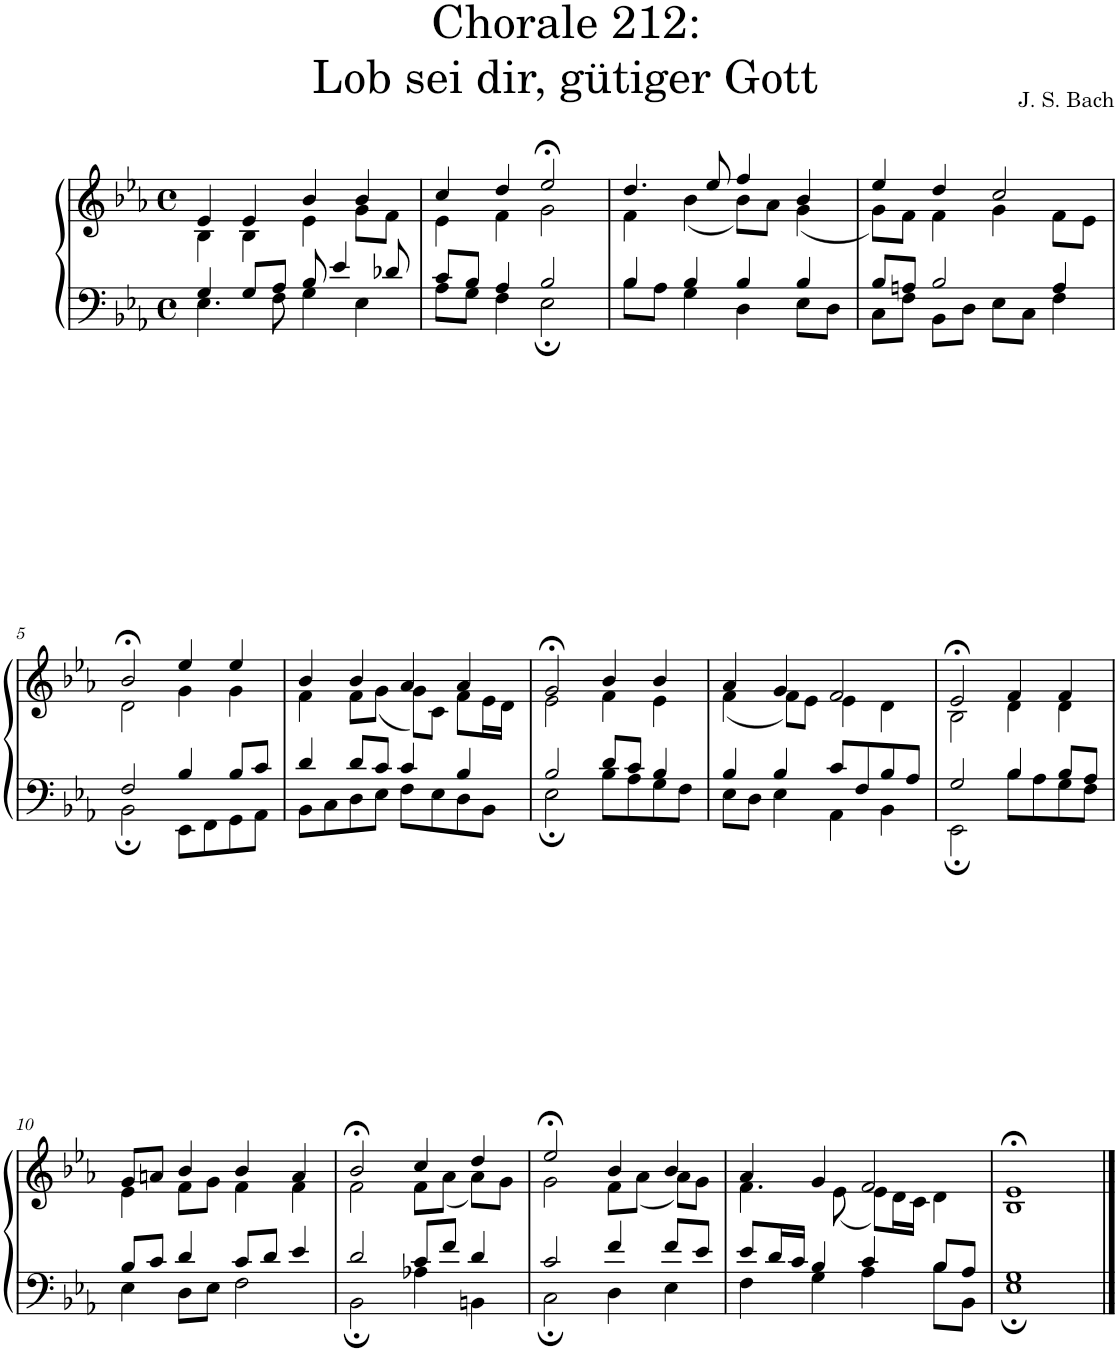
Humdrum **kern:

**kern	**kern
*part1	*part1
*staff2	*staff1
*I"S,A	*
*clefF4	*clefG2
*k[b-e-a-]	*k[b-e-a-]
*M4/4	*M4/4
*met(c)	*met(c)
=1	=1
*^	*^
4G/	4.E-\	4e-/	4B-\
8G/L	.	4e-/	4B-\
8A-/J	8F\	.	.
8B-/	4G\	4b-/	4e-\
4e-/	.	.	.
.	4E-\	4b-/	8g\L
8d-X/	.	.	8f\J
=2	=2	=2	=2
8c/L	8A-\L	4cc/	4e-\
8B-/J	8G\J	.	.
4A-/	4F\	4dd/	4f\
2B-/	2E-;\	2ee-;</	2g\
=3	=3	=3	=3
4B-/	8B-\L	4.dd/	4f\
.	8A-\J	.	.
4B-/	4G\	.	(<4b-\
.	.	8ee-/	.
4B-/	4D\	4ff/	8b-\L)
.	.	.	8a-\J
4B-/	8E-\L	4b-/	(<4g\
.	8D\J	.	.
=4	=4	=4	=4
8B-/L	8C\L	4ee-/	8g\L)
8An/J	8F\J	.	8f\J
2B-/	8BB-\L	4dd/	4f\
.	8D\J	.	.
.	8E-\L	2cc/	4g\
.	8C\J	.	.
4A/	4F\	.	8f\L
.	.	.	8e-\J
!!LO:LB:g=z	!!
=5	=5	=5	=5
2F/	2BB-;\	2b-;</	2d\
4B-/	8EE-\L	4ee-/	4g\
.	8FF\	.	.
8B-/L	8GG\	4ee-/	4g\
8c/J	8AA-\J	.	.
=6	=6	=6	=6
4d/	8BB-\L	4b-/	4f\
.	8C\	.	.
8d/L	8D\	4b-/	8f\L
8c/J	8E-\J	.	(<8g\J
4c/	8F\L	4a-/	8g\L)
.	8E-\	.	8c\J
4B-/	8D\	4a-/	8f\L
.	8BB-\J	.	16e-\L
.	.	.	16d\JJ
=7	=7	=7	=7
2B-/	2E-;\	2g;</	2e-\
8d/L	8B-\L	4b-/	4f\
8c/J	8A-\	.	.
4B-/	8G\	4b-/	4e-\
.	8F\J	.	.
=8	=8	=8	=8
4B-/	8E-\L	4a-/	(<4f\
.	8D\J	.	.
4B-/	4E-\	4g/	8f\L)
.	.	.	8e-\J
8c/L	4AA-\	2f/	4e-\
8F/	.	.	.
8B-/	4BB-\	.	4d\
8A-/J	.	.	.
=9	=9	=9	=9
2G/	2EE-;\	2e-;</	2B-\
4B-/	8B-\L	4f/	4d\
.	8A-\	.	.
8B-/L	8G\	4f/	4d\
8A-/J	8F\J	.	.
!!LO:LB:g=z	!!
=10	=10	=10	=10
8B-/L	4E-\	8g/L	4e-\
8c/J	.	8an/J	.
4d/	8D\L	4b-/	8f\L
.	8E-\J	.	8g\J
8c/L	2F\	4b-/	4f\
8d/J	.	.	.
4e-/	.	4a/	4f\
=11	=11	=11	=11
2d/	2BB-;\	2b-;</	2f\
8c/L	4A-X\	4cc/	8f\L
8f/J	.	.	(<8a-\J
4d/	4BBn\	4dd/	8a-\L)
.	.	.	8g\J
=12	=12	=12	=12
2c/	2C;\	2ee-;</	2g\
4f/	4D\	4b-/	8f\L
.	.	.	(<8a-\J
8f/L	4E-\	4b-/	8a-\L)
8e-/J	.	.	8g\J
=13	=13	=13	=13
8e-/L	4F\	4a-/	4.f\
16d/L	.	.	.
16c/JJ	.	.	.
4B-/	4G\	4g/	.
.	.	.	(<8e-\
4c/	4A-\	2f/	8e-\L)
.	.	.	16d\L
.	.	.	16c\JJ
8B-/L	8B-\L	.	4d\
8A-/J	8BB-\J	.	.
=14	=14	=14	=14
1G	1E-;	1e-;<	1B-
*v	*v	*	*
*	*v	*v
==	==
*-	*-
